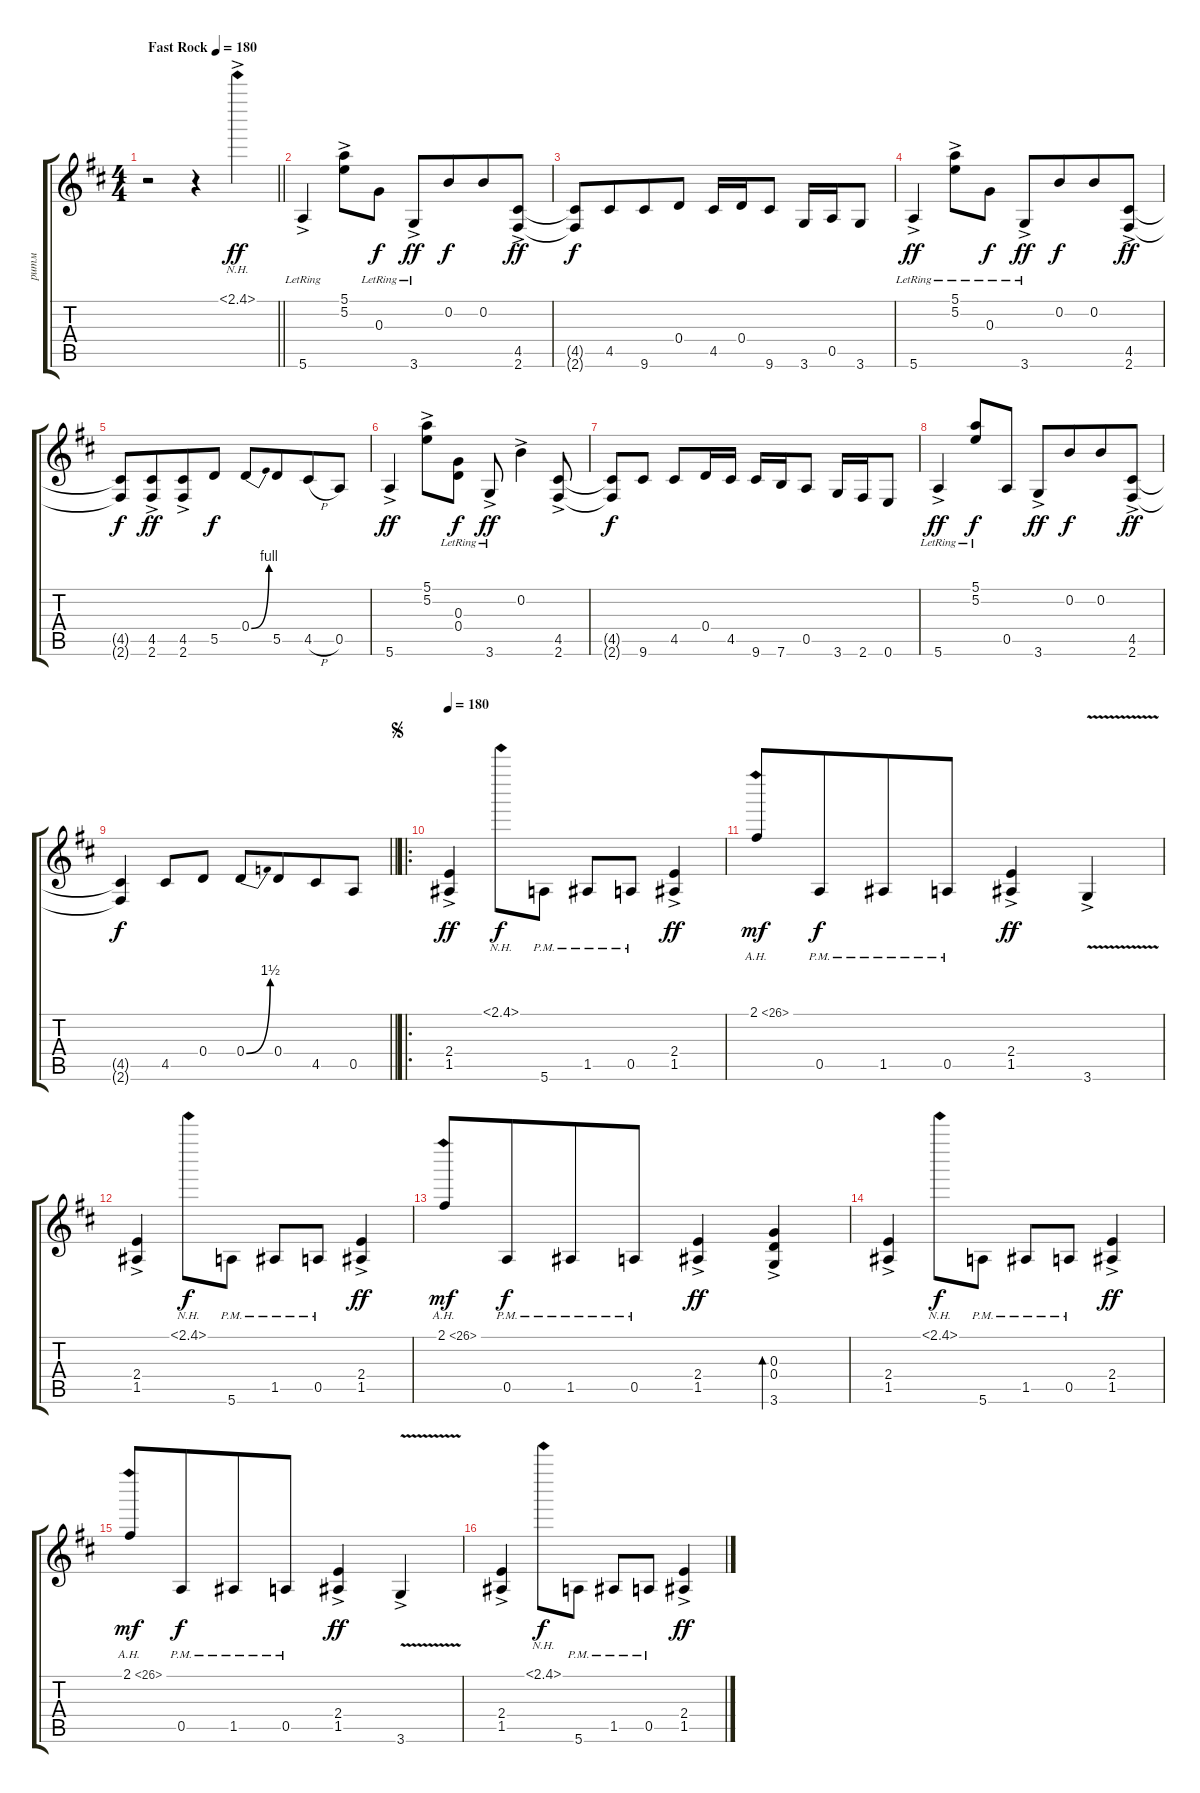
\track ("ритм" "ритм") {instrument overdrivenguitar}
\staff {score tabs}
\tuning (E4 B3 G3 D3 A2 E2) {hide}
\ts (4 4)
\tempo (180 "Fast Rock")
\clef g2
\barLineRight lightlight
\ks bminor
r.2{dy ff instrument overdrivenguitar} r.4 2.1{nh ac}.4 |
\section ("" "")
5.6{ac lr}.4 (5.1{ac} 5.2{ac}).8 0.3{lr}.8{dy f} 3.6{ac lr}.8{dy ff} 0.2.8{dy f beam merge} 0.2.8 (4.5{ac} 2.6{ac}).8{dy ff} |
(4.5{t} 2.6{t}).8{dy f} 4.5.8{beam merge} 9.6.8 0.4.8 4.5.16 0.4.16 9.6.8 3.6.16 0.5.16 3.6.8 |
5.6{ac lr}.4{dy ff} (5.1{ac lr} 5.2{ac lr}).8 0.3{lr}.8{dy f} 3.6{ac lr}.8{dy ff} 0.2.8{dy f beam merge} 0.2.8 (4.5{ac} 2.6{ac}).8{dy ff} |
(4.5{t} 2.6{t}).8{dy f} (4.5{ac} 2.6{ac}).8{dy ff beam merge} (4.5{ac} 2.6{ac}).8 5.5.8{dy f} 0.4{be (bend 0 0 60 4)}.8 5.5.8{beam merge} 4.5{h}.8 0.5.8 |
5.6{ac}.4{dy ff} (5.1{ac} 5.2{ac}).8 (0.3{lr} 0.4{lr}).8{dy f} 3.6{ac lr}.8{dy ff} 0.2{ac}.4 (4.5{ac} 2.6{ac}).8 |
(4.5{t} 2.6{t}).8{dy f} 9.6.8 4.5.8 0.4.16 4.5.16 9.6.16 7.6.16 0.5.8 3.6.16 2.6.16 0.6.8 |
5.6{ac lr}.4{dy ff} (5.1{lr} 5.2{lr}).8{dy f} 0.5.8 3.6{ac}.8{dy ff} 0.2.8{dy f beam merge} 0.2.8 (4.5{ac} 2.6{ac}).8{dy ff} |
\barLineRight lightlight
(4.5{t} 2.6{t}).4{dy f} 4.5.8 0.4.8 0.4{be (bend 0 0 60 6)}.8 0.4.8{beam merge} 4.5.8 0.5.8 |
\ro
\section ("" "")
\jump segno
\tempo 180
(2.4{ac} 1.5{ac}).4{dy ff} 2.1{nh}.8{dy f} 5.6{pm}.8 1.5{pm}.8 0.5{pm}.8 (2.4{ac} 1.5{ac}).4{dy ff} |
2.1{ah 24}.8{dy mf} 0.5{pm}.8{dy f beam merge} 1.5{pm}.8 0.5{pm}.8 (2.4{ac} 1.5{ac}).4{dy ff} 3.6{v ac}.4 |
(2.4{ac} 1.5{ac}).4 2.1{nh}.8{dy f} 5.6{pm}.8 1.5{pm}.8 0.5{pm}.8 (2.4{ac} 1.5{ac}).4{dy ff} |
2.1{ah 24}.8{dy mf} 0.5{pm}.8{dy f beam merge} 1.5{pm}.8 0.5{pm}.8 (2.4{ac} 1.5{ac}).4{dy ff} (0.3 0.4 3.6{ac}).4{bd 60} |
(2.4{ac} 1.5{ac}).4 2.1{nh}.8{dy f} 5.6{pm}.8 1.5{pm}.8 0.5{pm}.8 (2.4{ac} 1.5{ac}).4{dy ff} |
2.1{ah 24}.8{dy mf} 0.5{pm}.8{dy f beam merge} 1.5{pm}.8 0.5{pm}.8 (2.4{ac} 1.5{ac}).4{dy ff} 3.6{v ac}.4 |
(2.4{ac} 1.5{ac}).4 2.1{nh}.8{dy f} 5.6{pm}.8 1.5{pm}.8 0.5{pm}.8 (2.4{ac} 1.5{ac}).4{dy ff}
